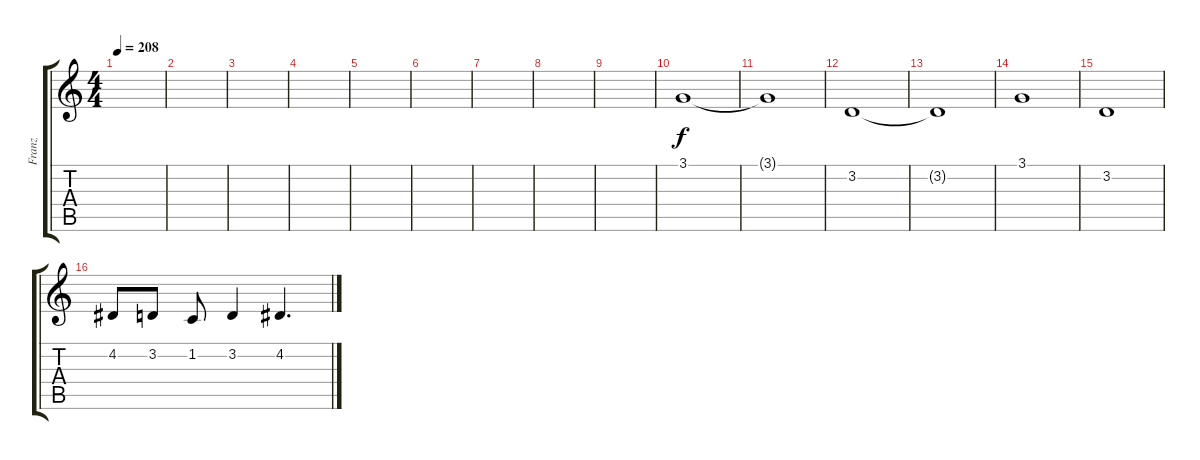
\track ("Franz" "Franz") {instrument baritonesax}
\staff {score tabs}
\tuning (E4 B3 G3 D3 A2 E2) {hide}
\ts (4 4)
\tempo 208
\clef g2
\ks c
|
|
|
|
|
|
|
|
|
3.1.1 |
3.1{t}.1 |
3.2.1 |
3.2{t}.1 |
3.1.1 |
3.2.1 |
4.2.8 3.2.8 1.2.8 3.2.4 4.2.4{d}
